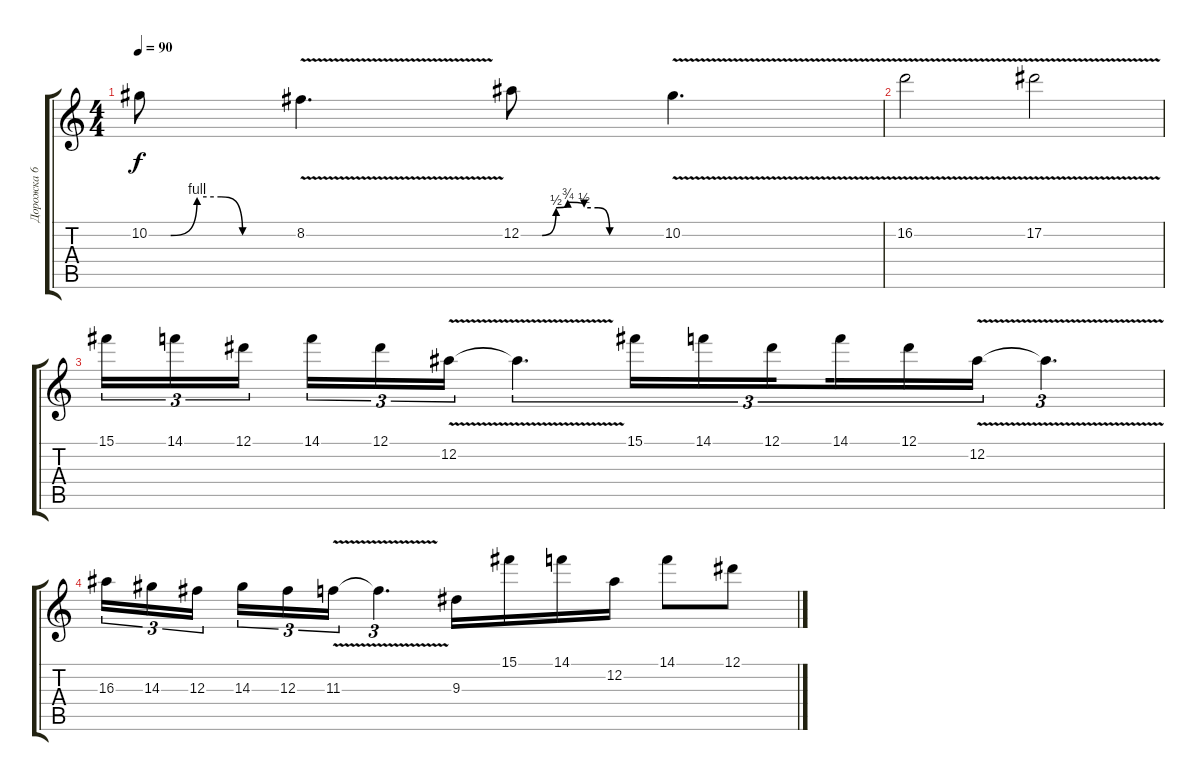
\track ("Дорожка 6" "Дорожка 6") {instrument overdrivenguitar}
\staff {score tabs}
\tuning (Eb4 Bb3 Gb3 Db3 Ab2 Eb2) {hide}
\ts (4 4)
\tempo 90
\clef g2
\ks c
10.2{be (custom 0 0 9 0 20 4 30 4 39 0 60 0)}.8{dy f volume 15} 8.2{v}.4{d} 12.2{be (custom 0 0 9 0 15 2 20 3 27 2 33 2 38 0 60 0)}.8 10.2{v}.4{d} |
16.2{v}.2 17.2{v}.2 |
15.1.16{tu (3 2)} 14.1.16{tu (3 2)} 12.1.16{tu (3 2) beam splitsecondary} 14.1.16{tu (3 2)} 12.1.16{tu (3 2)} 12.2{v}.16{tu (3 2)} 12.2{t}.4{d tu (3 2)} 15.1.16{tu (3 2)} 14.1.16{tu (3 2)} 12.1.16{tu (3 2) beam splitsecondary} 14.1.16{tu (3 2)} 12.1.16{tu (3 2)} 12.2{v}.16{tu (3 2)} 12.2{t}.4{d tu (3 2)} |
16.3.16{tu (3 2)} 14.3.16{tu (3 2)} 12.3.16{tu (3 2) beam splitsecondary} 14.3.16{tu (3 2)} 12.3.16{tu (3 2)} 11.3{v}.16{tu (3 2)} 11.3{t}.4{d tu (3 2)} 9.3.16 15.1.16 14.1.16 12.2.16 14.1.8 12.1.8
